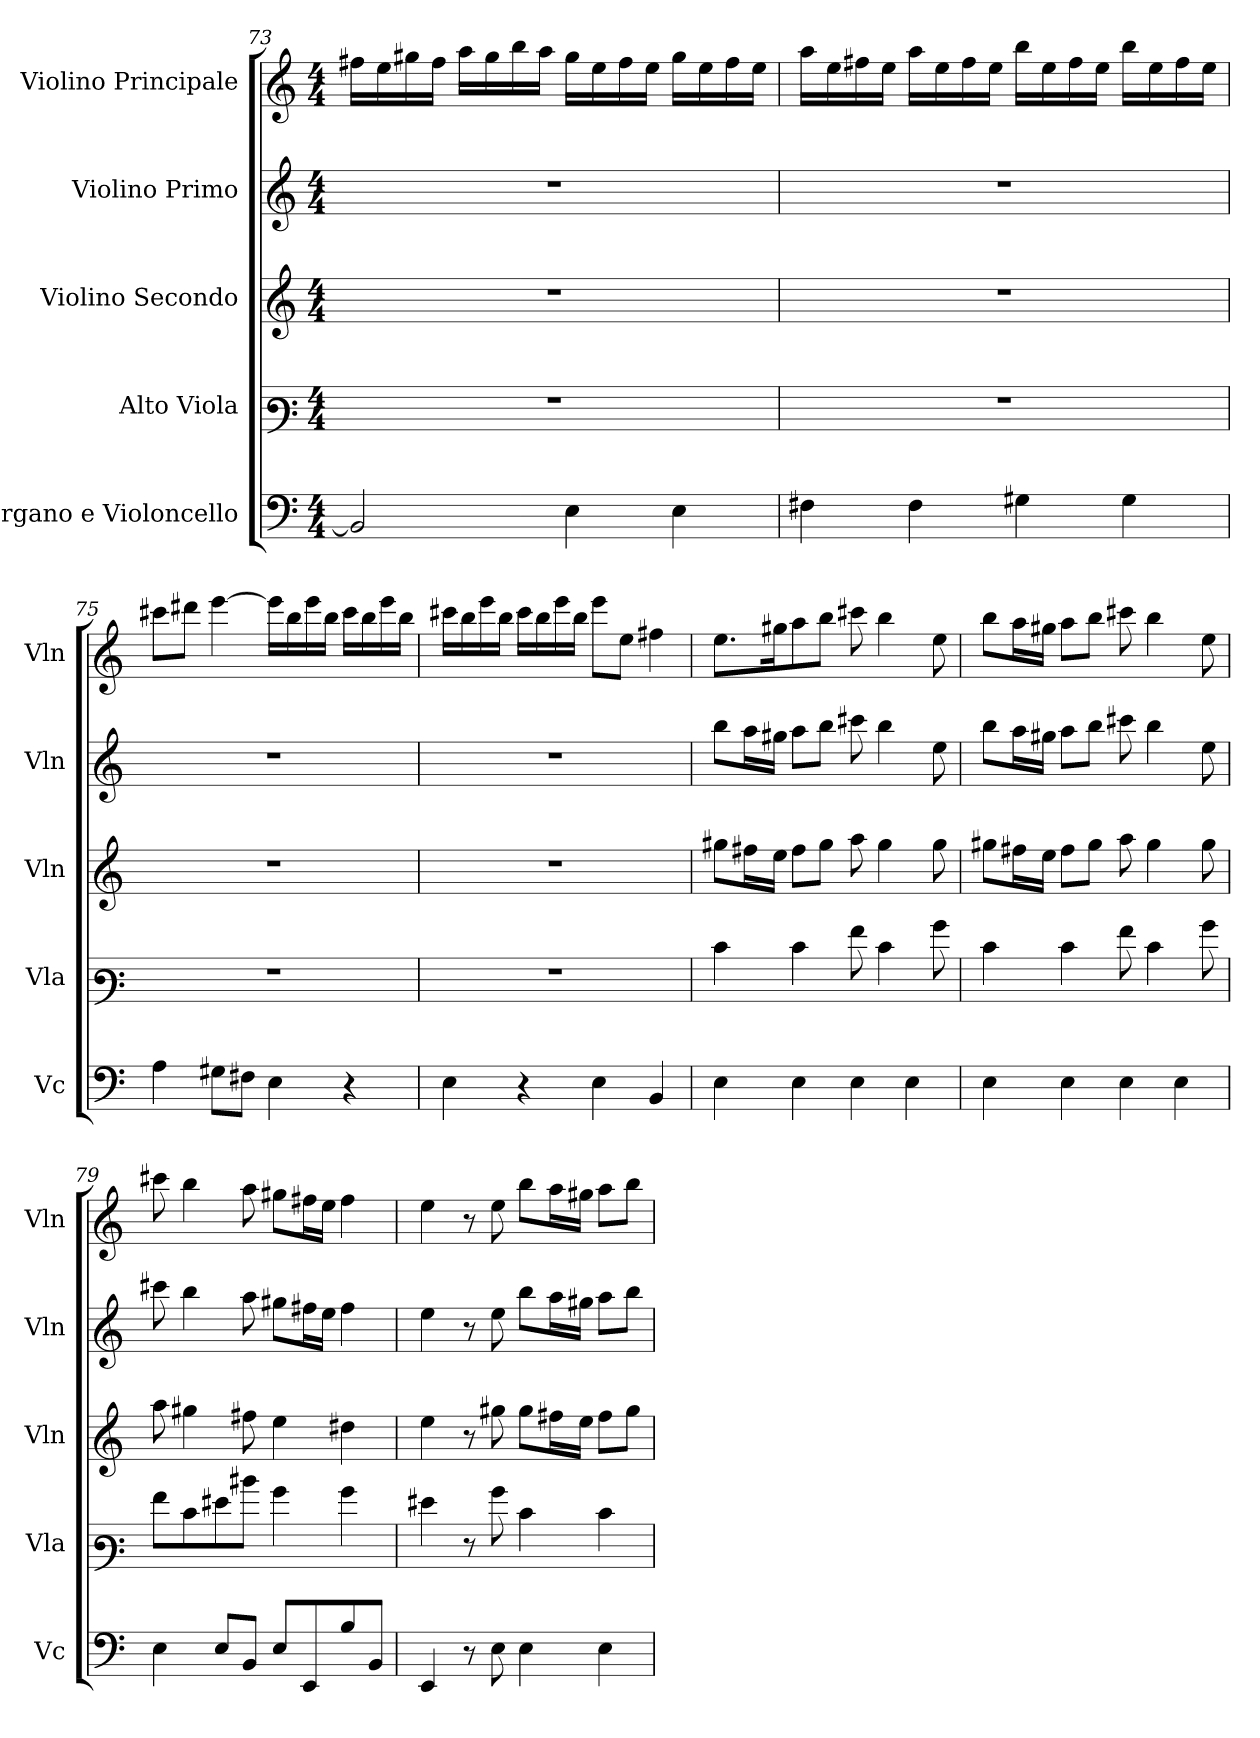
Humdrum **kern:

**kern	**kern	**kern	**kern	**kern
*part5	*part4	*part3	*part2	*part1
*staff5	*staff4	*staff3	*staff2	*staff1
*I"Organo e Violoncello	*I"Alto Viola	*I"Violino Secondo	*I"Violino Primo	*I"Violino Principale
*I'Vc	*I'Vla	*I'Vln	*I'Vln	*I'Vln
*clefF4	*clefF3	*clefG2	*clefG2	*clefG2
*M4/4	*M4/4	*M4/4	*M4/4	*M4/4
=73	=73	=73	=73	=73
2BB/]	1r	1r	1r	16ff#\LL
.	.	.	.	16ee\
.	.	.	.	16gg#\
.	.	.	.	16ff#\JJ
.	.	.	.	16aa\LL
.	.	.	.	16gg#\
.	.	.	.	16bb\
.	.	.	.	16aa\JJ
4E\	.	.	.	16gg#\LL
.	.	.	.	16ee\
.	.	.	.	16ff#\
.	.	.	.	16ee\JJ
4E\	.	.	.	16gg#\LL
.	.	.	.	16ee\
.	.	.	.	16ff#\
.	.	.	.	16ee\JJ
=74	=74	=74	=74	=74
4F#\	1r	1r	1r	16aa\LL
.	.	.	.	16ee\
.	.	.	.	16ff#\
.	.	.	.	16ee\JJ
4F#\	.	.	.	16aa\LL
.	.	.	.	16ee\
.	.	.	.	16ff#\
.	.	.	.	16ee\JJ
4G#\	.	.	.	16bb\LL
.	.	.	.	16ee\
.	.	.	.	16ff#\
.	.	.	.	16ee\JJ
4G#\	.	.	.	16bb\LL
.	.	.	.	16ee\
.	.	.	.	16ff#\
.	.	.	.	16ee\JJ
=75	=75	=75	=75	=75
4A\	1r	1r	1r	8ccc#\L
.	.	.	.	8ddd#\J
8G#\L	.	.	.	[4eee\
8F#\J	.	.	.	.
4E\	.	.	.	16eee\LL]
.	.	.	.	16bb\
.	.	.	.	16eee\
.	.	.	.	16bb\JJ
4r	.	.	.	16ccc#\LL
.	.	.	.	16bb\
.	.	.	.	16eee\
.	.	.	.	16bb\JJ
=76	=76	=76	=76	=76
4E\	1r	1r	1r	16ccc#\LL
.	.	.	.	16bb\
.	.	.	.	16eee\
.	.	.	.	16bb\JJ
4r	.	.	.	16ccc#\LL
.	.	.	.	16bb\
.	.	.	.	16eee\
.	.	.	.	16bb\JJ
4E\	.	.	.	8eee\L
.	.	.	.	8ee\J
4BB/	.	.	.	4ff#\
=77	=77	=77	=77	=77
4E\	4e\	8gg#\L	8bb\L	8.ee\L
.	.	16ff#\L	16aa\L	.
.	.	16ee\JJ	16gg#\JJ	16gg#\k
4E\	4e\	8ff#\L	8aa\L	8aa\
.	.	8gg#\J	8bb\J	8bb\J
4E\	8a\	8aa\	8ccc#\	8ccc#\
.	4e\	4gg#\	4bb\	4bb\
4E\	.	.	.	.
.	8b\	8gg#\	8ee\	8ee\
=78	=78	=78	=78	=78
4E\	4e\	8gg#\L	8bb\L	8bb\L
.	.	16ff#\L	16aa\L	16aa\L
.	.	16ee\JJ	16gg#\JJ	16gg#\JJ
4E\	4e\	8ff#\L	8aa\L	8aa\L
.	.	8gg#\J	8bb\J	8bb\J
4E\	8a\	8aa\	8ccc#\	8ccc#\
.	4e\	4gg#\	4bb\	4bb\
4E\	.	.	.	.
.	8b\	8gg#\	8ee\	8ee\
=79	=79	=79	=79	=79
4E\	8a\L	8aa\	8ccc#\	8ccc#\
.	8e\	4gg#\	4bb\	4bb\
8E/L	8g#\	.	.	.
8BB/J	8dd#\J	8ff#\	8aa\	8aa\
8E/L	4b\	4ee\	8gg#\L	8gg#\L
8EE/	.	.	16ff#\L	16ff#\L
.	.	.	16ee\JJ	16ee\JJ
8B/	4b\	4dd#\	4ff#\	4ff#\
8BB/J	.	.	.	.
=80	=80	=80	=80	=80
4EE/	4g#\	4ee\	4ee\	4ee\
8r	8r	8r	8r	8r
8E\	8b\	8gg#\	8ee\	8ee\
4E\	4e\	8gg#\L	8bb\L	8bb\L
.	.	16ff#\L	16aa\L	16aa\L
.	.	16ee\JJ	16gg#\JJ	16gg#\JJ
4E\	4e\	8ff#\L	8aa\L	8aa\L
.	.	8gg#\J	8bb\J	8bb\J
=	=	=	=	=
*-	*-	*-	*-	*-
